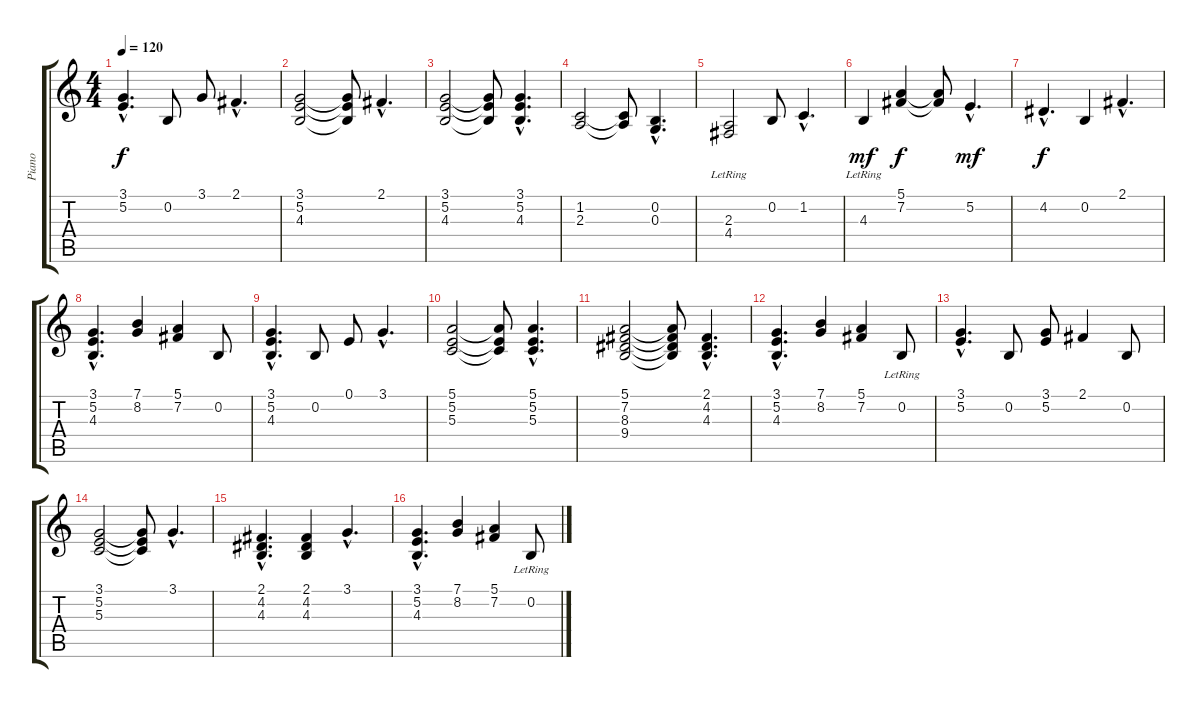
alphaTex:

\track ("Piano" "Piano") {instrument electricpiano2}
\staff {score tabs}
\tuning (E4 B3 G3 D3 A2 E2) {hide}
\ts (4 4)
\tempo 120
\clef g2
\ks c
(3.1{hac} 5.2{hac}).4{d dy f} 0.2.8 3.1.8 2.1{hac}.4{d} |
(3.1 5.2 4.3).2 (3.1{t} 5.2{t} 4.3{t}).8 2.1{hac}.4{d} |
(3.1 5.2 4.3).2 (3.1{t} 5.2{t} 4.3{t}).8 (3.1{hac} 5.2{hac} 4.3{hac}).4{d} |
(1.2 2.3).2 (1.2{t} 2.3{t}).8 (0.2{hac} 0.3{hac}).4{d} |
(2.3 4.4{lr}).2 0.2.8 1.2{hac}.4{d} |
4.3{lr}.4{dy mf} (5.1 7.2).4{dy f} (5.1{t} 7.2{t}).8 5.2{hac}.4{d dy mf} |
4.2{hac}.4{d dy f} 0.2.4 2.1{hac}.4{d} |
(3.1{hac} 5.2{hac} 4.3{hac}).4{d} (7.1 8.2).4 (5.1 7.2).4 0.2.8 |
(3.1{hac} 5.2{hac} 4.3{hac}).4{d} 0.2.8 0.1.8 3.1{hac}.4{d} |
(5.1 5.2 5.3).2 (5.1{t} 5.2{t} 5.3{t}).8 (5.1{hac} 5.2{hac} 5.3{hac}).4{d} |
(5.1 7.2 8.3 9.4).2 (5.1{t} 7.2{t} 8.3{t} 9.4{t}).8 (2.1{hac} 4.2{hac} 4.3{hac}).4{d} |
(3.1{hac} 5.2{hac} 4.3{hac}).4{d} (7.1 8.2).4 (5.1 7.2).4 0.2{lr}.8 |
(3.1{hac} 5.2{hac}).4{d} 0.2.8 (3.1 5.2).8 2.1.4 0.2.8 |
(3.1 5.2 5.3).2 (3.1{t} 5.2{t} 5.3{t}).8 3.1{hac}.4{d} |
(2.1{hac} 4.2{hac} 4.3{hac}).4{d} (2.1 4.2 4.3).4 3.1{hac}.4{d} |
(3.1{hac} 5.2{hac} 4.3{hac}).4{d} (7.1 8.2).4 (5.1 7.2).4 0.2{lr}.8
